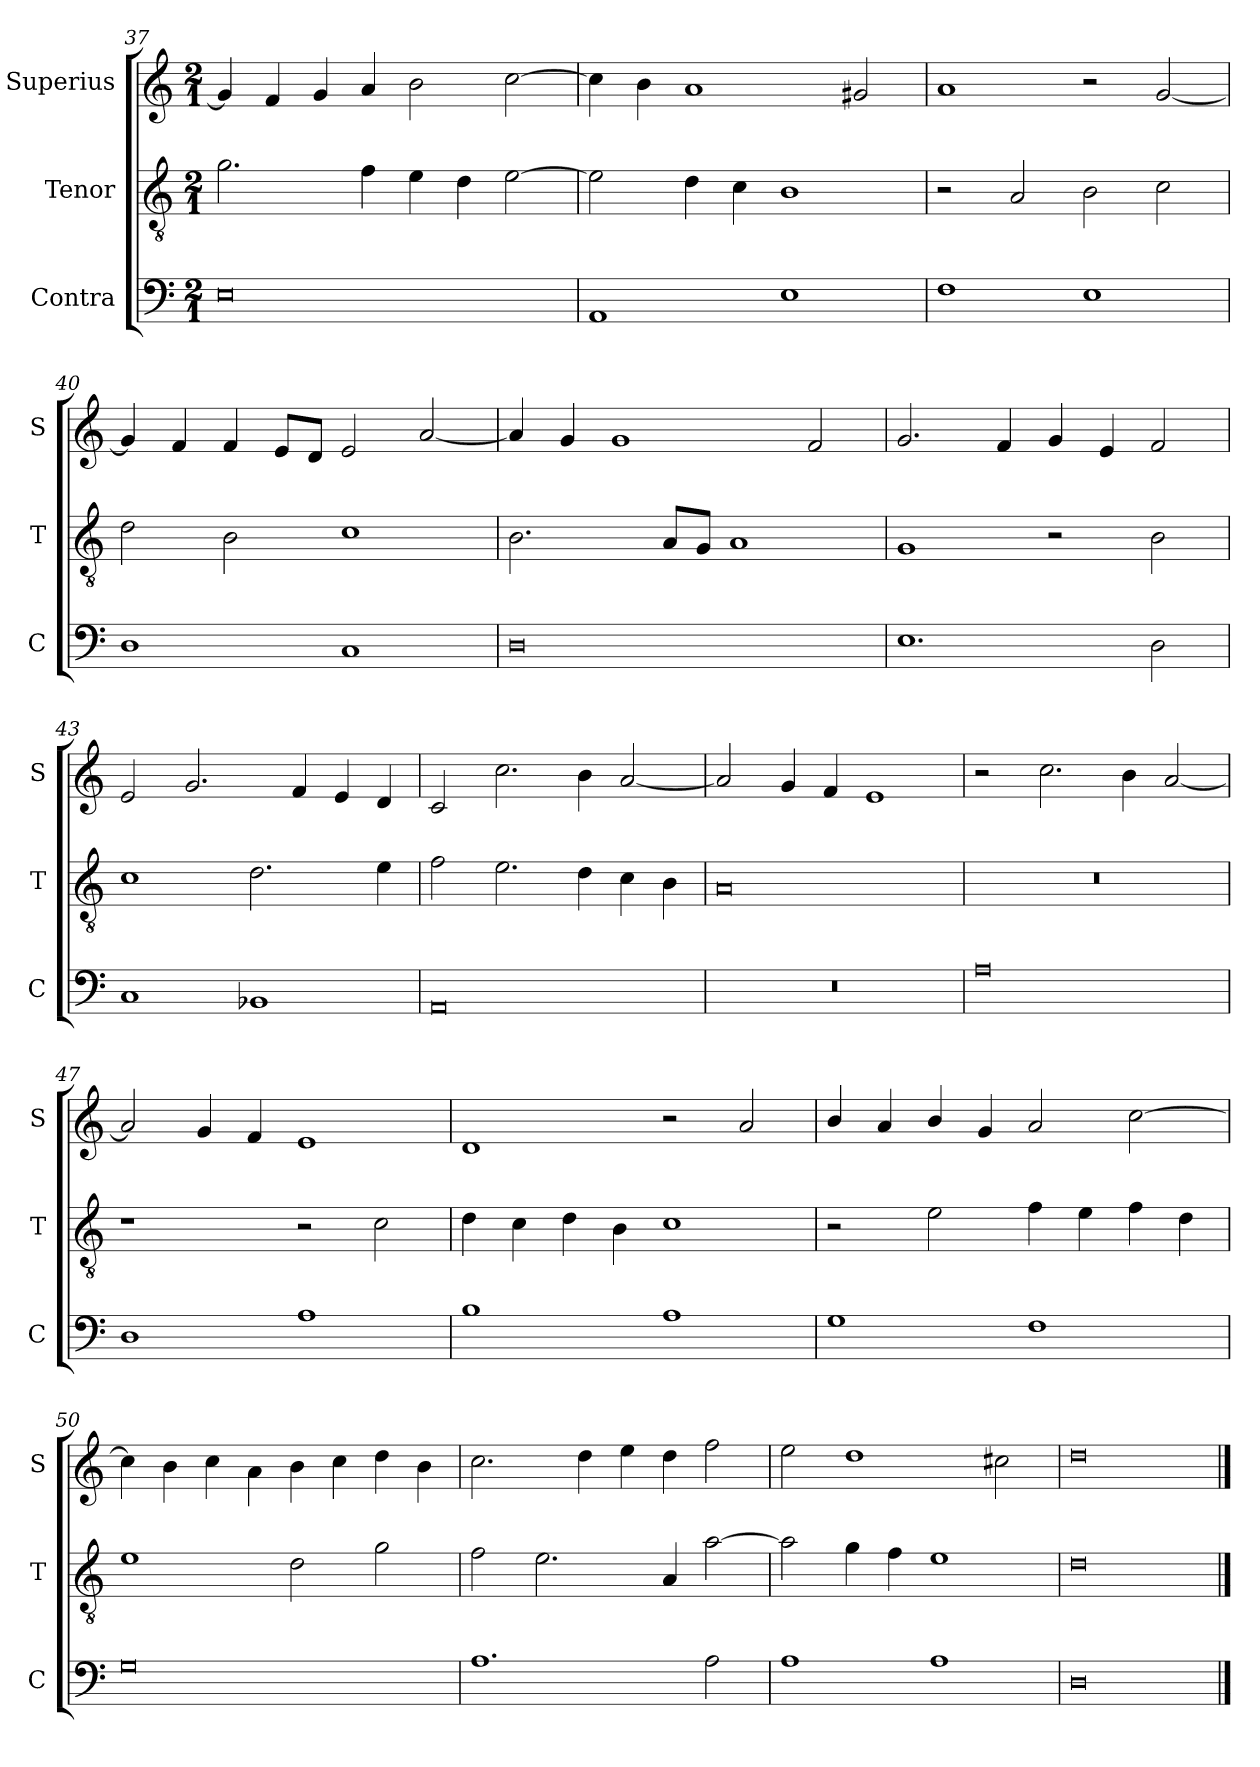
**kern	**kern	**kern
*part3	*part2	*part1
*staff3	*staff2	*staff1
*I"Contra	*I"Tenor	*I"Superius
*I'C	*I'T	*I'S
*clefF4	*clefGv2	*clefG2
*k[]	*k[]	*k[]
*M2/1	*M2/1	*M2/1
=37	=37	=37
0E	2.g\	4g/]
.	.	4f/
.	.	4g/
.	4f\	4a/
.	4e\	2b\
.	4d\	.
.	[2e\	[2cc\
=38	=38	=38
1AA/	2e\]	4cc\]
.	.	4b\
.	4d\	1a/
.	4c\	.
1E\	1B\	.
.	.	2g#X/
=39	=39	=39
1F\	2r	1a/
.	2A/	.
1E\	2B\	2r
.	2c\	[2g/
=40	=40	=40
1D\	2d\	4g/]
.	.	4f/
.	2B\	4f/
.	.	8e/L
.	.	8d/J
1C/	1c\	2e/
.	.	[2a/
=41	=41	=41
0D	2.B\	4a/]
.	.	4g/
.	.	1g/
.	8A/L	.
.	8G/J	.
.	1A/	.
.	.	2f/
=42	=42	=42
1.E\	1G/	2.g/
.	.	4f/
.	2r	4g/
.	.	4e/
2D\	2B\	2f/
=43	=43	=43
1C/	1c\	2e/
.	.	2.g/
1BB-X/	2.d\	.
.	.	4f/
.	.	4e/
.	4e\	4d/
=44	=44	=44
0AA	2f\	2c/
.	2.e\	2.cc\
.	4d\	4b\
.	4c\	[2a/
.	4B\	.
=45	=45	=45
0r	0A	2a/]
.	.	4g/
.	.	4f/
.	.	1e/
=46	=46	=46
0A	0r	2r
.	.	2.cc\
.	.	4b\
.	.	[2a/
=47	=47	=47
1D\	1r	2a/]
.	.	4g/
.	.	4f/
1A\	2r	1e/
.	2c\	.
=48	=48	=48
1B\	4d\	1d/
.	4c\	.
.	4d\	.
.	4B\	.
1A\	1c\	2r
.	.	2a/
=49	=49	=49
1G\	2r	4b/
.	.	4a/
.	2e\	4b/
.	.	4g/
1F\	4f\	2a/
.	4e\	.
.	4f\	[2cc\
.	4d\	.
=50	=50	=50
0G	1e\	4cc\]
.	.	4b\
.	.	4cc\
.	.	4a\
.	2d\	4b\
.	.	4cc\
.	2g\	4dd\
.	.	4b\
=51	=51	=51
1.A\	2f\	2.cc\
.	2.e\	.
.	.	4dd\
.	.	4ee\
.	4A/	4dd\
2A\	[2a\	2ff\
=52	=52	=52
1A\	2a\]	2ee\
.	4g\	1dd\
.	4f\	.
1A\	1e\	.
.	.	2cc#X\
=53	=53	=53
0D	0d	0dd
==	==	==
*-	*-	*-
